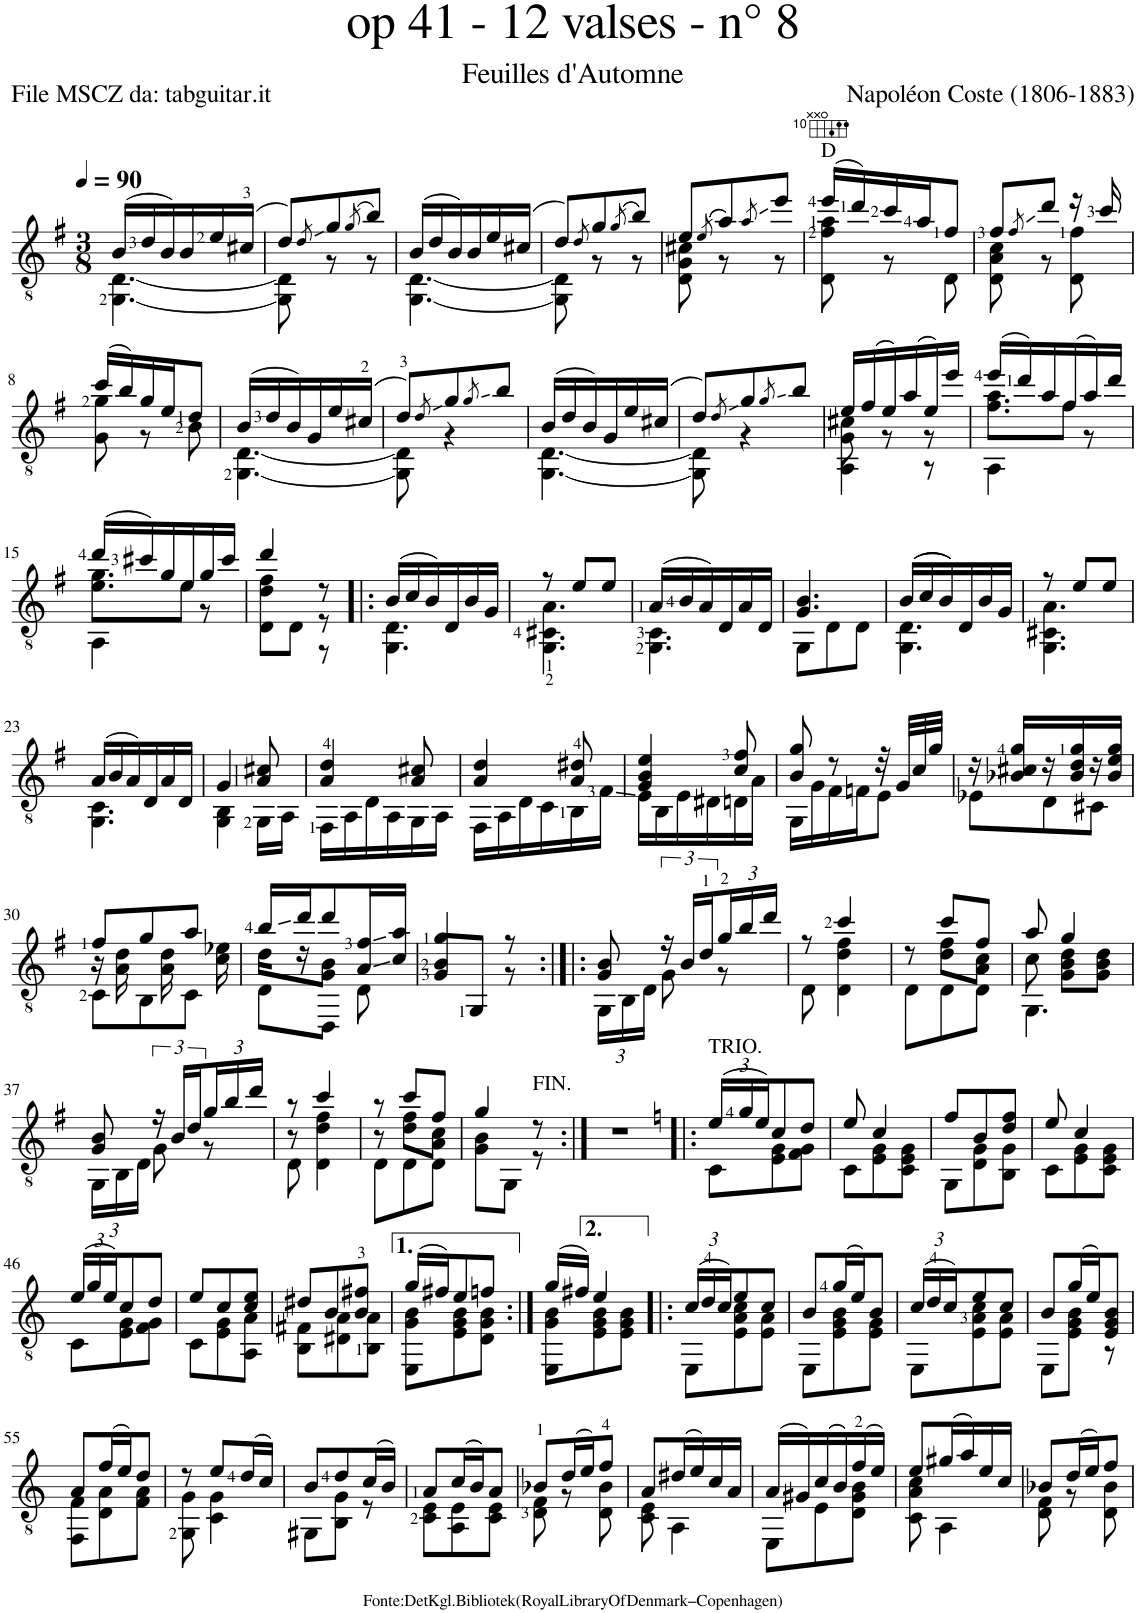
**kern
*part1
*staff1
*I"Guitar
*I'Guit.
*clefGv2
*k[f#]
*M3/8
*MM90
=1
*^
(16B/LL	[4.GG\ [4.D\
16d/	.
16B/)	.
16B/	.
16e/	.
(16c#X/JJ	.
=2	=2
8d/L)	8GG\] 8D\]
8qd/	.
8g/	8r
(8qg/	.
8b/J)	8r
=3	=3
(16B/LL	[4.GG\ [4.D\
16d/	.
16B/)	.
16B/	.
16e/	.
(16c#X/JJ	.
=4	=4
8d/L)	8GG\] 8D\]
8qd/	.
8g/	8r
(8qg/	.
8b/J)	8r
=5	=5
8e/L	8D\ 8G\ 8c#X\
((8qe/	.
8a/))	8r
8qa/	.
8ee/J	8r
=6	=6
!LO:TX:a:t=D	!
(16ee/LL	8D\ 8f#\ 8a\
16dd/)	.
16cc/	8r
16a/J	.
8f#/J	8D\
=7	=7
8f#/L	8D\ 8A\ 8c\
8qf#/	.
8dd/J	8r
16r	8D\ 8f#\
16cc/	.
!!LO:LB:g=z	!!
=8	=8
(16cc/LL	8G\ 8g\
16b/)	.
16g/	8r
16e/J	.
8d/J	8B\
=9	=9
(16B/LL	[4.GG\ [4.D\
16d/	.
16B/)	.
16G/	.
16e/	.
(16c#X/JJ	.
=10	=10
8d/L)	8GG\] 8D\]
8qd/	.
8g/	4r
8qg/	.
8b/J	.
=11	=11
(16B/LL	[4.GG\ [4.D\
16d/	.
16B/)	.
16G/	.
16e/	.
(16c#X/JJ	.
=12	=12
8d/L)	8GG\] 8D\]
8qd/	.
8g/	4r
8qg/	.
8b/J	.
=13	=13
*	*^
16e/LL	8G\ 8c#X\	4AA\
(16f#/	.	.
16e/)	8r	.
(16a/	.	.
16e/)	8r	8r
16ee/JJ	.	.
=14	=14	=14
(16ee/LL	8.f#\ 8.a\L	4AA\
16dd/)	.	.
16a/	.	.
(16f#/	8.f#\J	.
16a/)	.	8r
16dd/JJ	.	.
!!LO:LB:g=z	!!	!!
=15	=15	=15
(16dd/LL	8.e\ 8.g\L	4AA\
16cc#X/)	.	.
16g/	.	.
16e/	8.e\J	.
16g/	.	8r
16cc#/JJ	.	.
=16	=16	=16
4dd/	4d\ 4f#\	8D\L
.	.	8D\J
8r	8r	8r
*	*v	*v
=17!|:	=17!|:
(16B/LL	4.GG\ 4.D\
16c/	.
16B/)	.
16D/	.
16B/	.
16G/JJ	.
=18	=18
8r	4.GG\ 4.C#X\ 4.A\
8e/L	.
8e/J	.
=19	=19
(16A/LL	4.GG\ 4.C\
16B/	.
16A/)	.
16D/	.
16A/	.
16D/JJ	.
=20	=20
4.G/ 4.B/	8GG\L
.	8D\
.	8D\J
=21	=21
((16B/LL	4.GG\ 4.D\
16c/	.
16B/))	.
16D/	.
16B/	.
16G/JJ	.
=22	=22
8r	4.GG\ 4.C#X\ 4.A\
8e/L	.
8e/J	.
!!LO:LB:g=z	!!
=23	=23
(16A/LL	4.GG\ 4.C\
16B/	.
16A/)	.
16D/	.
16A/	.
16D/JJ	.
=24	=24
4G/	4GG\ 4BB\
8A/ 8c#X/	16GG\LL
.	16AA\JJ
=25	=25
4A/ 4d/	16FF#\LL
.	16AA\
.	16D\
.	16AA\
8A/ 8c#X/	16GG\
.	16AA\JJ
=26	=26
4A/ 4d/	16FF#\LL
.	16AA\
.	16D\
.	16C\
8A/ 8d#X/	16BB\
.	16F#\JJ
=27	=27
4G/ 4B/ 4e/	16E\LL
.	16BB\
.	16E\
.	16D#X\
8c/ 8f#/	16Dn\
.	16A\JJ
=28	=28
8B/ 8g/	16GG\LL
.	16G\
8r	16F#\
.	16Fn\J
32r	8E\J
32G/LLL	.
32c/	.
32g/JJJ	.
=29	=29
16r	8E-X\L
16B-X/ 16c#X/ 16g/LL	.
16r	8D\
16B-/ 16d/ 16g/	.
16r	8C#X\J
16B-/ 16e/ 16g/JJ	.
!!LO:LB:g=z	!!
=30	=30
*	*^
8f#/L	16r	8C\L
.	16A\ 16d\	.
8g/	16ryy	8BB\
.	16A\ 16d\	.
8a/J	16ryy	8C\J
.	16c\ 16e-X\	.
=31	=31	=31
16b/LL	16d\LL	8D\L
16dd/J	16r	.
8dd/	8G\ 8B\J	8DD\J
16A/ 16f#/L	8ryy	8D\
16c/ 16a/JJ	.	.
*	*v	*v
=32	=32
4g/	8G/ 8B/L
.	8GG/J
8r	8r
=33:|!|:	=33:|!|:
*	*Xbrackettup
8G/ 8B/	24GG\LL
.	24BB\
.	24D\JJ
*brackettup	*
24r	8G\
24B/LL	.
24d/	.
*Xbrackettup	*
24g/	8r
24b/	.
24dd/JJ	.
=34	=34
*	*^
8r	8ryy	8D\
4cc/	4d\ 4f#\	4D\
=35	=35	=35
8r	8ryy	8D\L
8cc/L	8d\ 8f#\L	8D\
8f#/J	8A\ 8c\J	8D\J
=36	=36	=36
8a/	8c\	4.GG\
4g/	8G\ 8B\ 8d\L	.
.	8G\ 8B\ 8d\J	.
*	*v	*v
!!LO:LB:g=z
=37	=37
8G/ 8B/	24GG\LL
.	24BB\
.	24D\JJ
*brackettup	*
24r	8G\
24B/LL	.
24d/	.
*Xbrackettup	*
24g/	8r
24b/	.
24dd/JJ	.
=38	=38
*	*^
8r	8r	8D\
4cc/	4d\ 4f#\	4D\
=39	=39	=39
8r	8r	8D\L
8cc/L	8d\ 8f#\L	8D\
8f#/J	8A\ 8c\J	8D\J
*	*v	*v
=40	=40
4g/	8G\ 8B\L
.	8GG\J
!LO:TX:a:t=FIN.	!
8r	8r
*v	*v
=41:|!
4.r
=42!|:
*k[]
*^
!LO:TX:a:t=TRIO.	!
(24e/LL	8C\L
24g/	.
24e/J)	.
8c/	8E\ 8G\
8d/J	8F\ 8G\J
=43	=43
8e/	8C\L
4c/	8E\ 8G\
.	8C\ 8E\ 8G\J
=44	=44
8f/L	8GG\L
8B/	8D\ 8G\
8d/ 8f/J	8BB\ 8G\J
=45	=45
8e/	8C\L
4c/	8E\ 8G\
.	8C\ 8E\ 8G\J
!!LO:LB:g=z	!!
=46	=46
(24e/LL	8C\L
24g/	.
24e/J)	.
8c/	8E\ 8G\
8d/J	8F\ 8G\J
=47	=47
8e/L	8C\L
8c/	8E\ 8G\
8c/ 8e/J	8AA\ 8A\J
=48	=48
8d#X/L	8BB\ 8F#X\L
8B/	8D#X\ 8A\
8B/ 8f#X/J	8BB\ 8A\J
=49	=49
(16g/LL	8EE\ 8G\ 8B\L
16f#X/J)	.
8e/	8E\ 8G\ 8B\
8fn/J	8D\ 8G\ 8B\J
=50:|!	=50:|!
(16g/LL	8EE\ 8G\ 8B\L
16f#X/JJ)	.
4e/	8E\ 8G\ 8B\
.	8E\ 8G\ 8B\J
=51!|:	=51!|:
(24c/LL	8EE\L
24d/	.
24c/J)	.
8e/	8E\ 8A\ 8c\
8c/J	8E\ 8A\J
=52	=52
8B/L	8EE\L
(16g/L	8E\ 8G\ 8B\
16e/J)	.
8B/J	8E\ 8G\J
=53	=53
(24c/LL	8EE\L
24d/	.
24c/J)	.
8e/	8E\ 8A\ 8c\
8c/J	8E\ 8A\J
=54	=54
8B/L	8EE\L
(16g/L	8E\ 8G\ 8B\J
16e/J)	.
8E/ 8G/ 8B/J	8r
!!LO:LB:g=z	!!
=55	=55
8A/L	8FF\ 8F\L
(16f/L	8D\ 8A\
16e/J)	.
8d/J	8F\ 8A\J
=56	=56
8r	8GG\ 8G\
8e/L	4C\ 4G\
(16d/L	.
16c/JJ)	.
=57	=57
8B/L	8GG#X\L
8d/	8BB\ 8G\J
(16c/L	8r
16B/JJ)	.
=58	=58
8A/L	8C\ 8E\L
(16c/L	8AA\ 8E\
16B/J)	.
8A/J	8C\ 8E\J
=59	=59
8B-X/L	8D\ 8F\
(16d/L	8r
16e/J)	.
8f/J	8D\ 8B-\
=60	=60
8A/L	8C\ 8E\
(16d#X/L	4AA\
16e/)	.
16c/	.
16A/JJ	.
=61	=61
(16A/LL	8EE\L
16G#X/)	.
(16c/	8E\
16B/)	.
(16f/	8D\ 8G#\ 8B\J
16e/JJ)	.
=62	=62
8e/L	8C\ 8A\ 8c\
(16g#X/L	4AA\
16a/)	.
16e/	.
16c/JJ	.
=63	=63
8B-X/L	8D\ 8F\
(16d/L	8r
16e/J)	.
8f/J	8D\ 8B-\
*v	*v
=
*-
